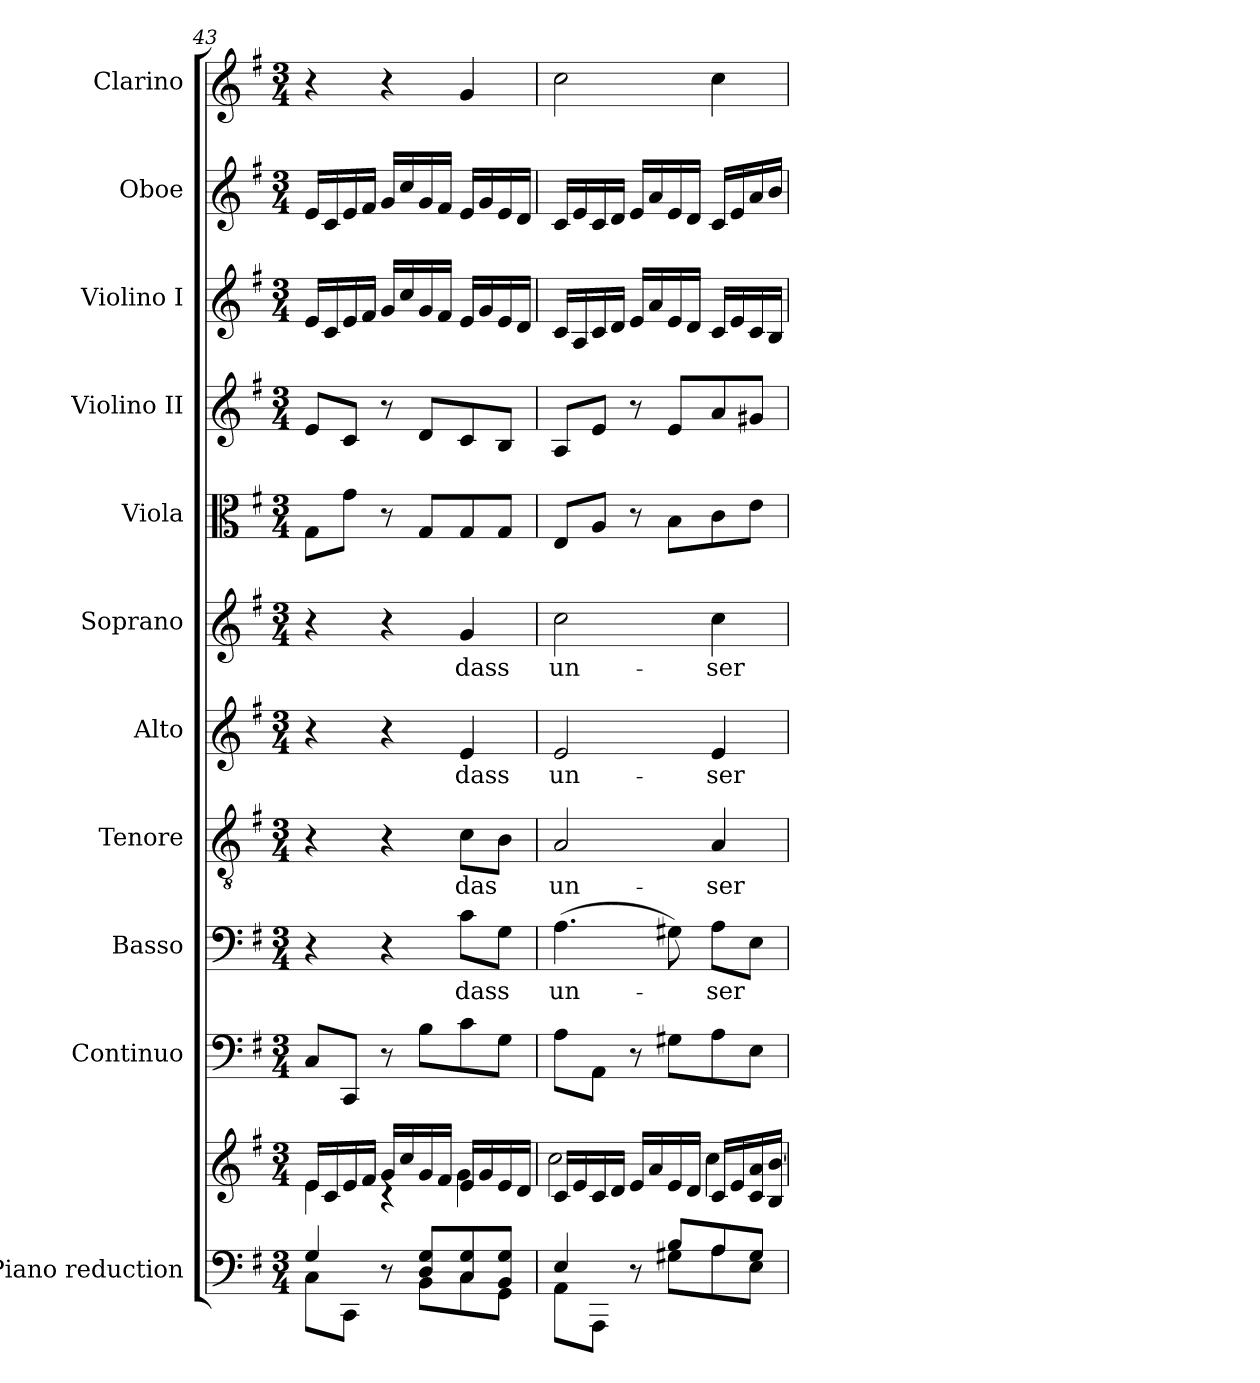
**kern	**kern	**kern	**kern	**text	**kern	**text	**kern	**text	**kern	**text	**kern	**kern	**kern	**kern	**kern
*part11	*part11	*part10	*part9	*part9	*part8	*part8	*part7	*part7	*part6	*part6	*part5	*part4	*part3	*part2	*part1
*staff12	*staff11	*staff10	*staff9	*staff9	*staff8	*staff8	*staff7	*staff7	*staff6	*staff6	*staff5	*staff4	*staff3	*staff2	*staff1
*I"Piano reduction	*	*I"Continuo	*I"Basso	*	*I"Tenore	*	*I"Alto	*	*I"Soprano	*	*I"Viola	*I"Violino II	*I"Violino I	*I"Oboe	*I"Clarino
*I'Pno	*	*	*	*	*	*	*	*	*	*	*	*	*	*I'Ob	*
*clefF4	*clefG2	*clefF4	*clefF4	*	*clefGv2	*	*clefG2	*	*clefG2	*	*clefC3	*clefG2	*clefG2	*clefG2	*clefG2
*k[f#]	*k[f#]	*k[f#]	*k[f#]	*	*k[f#]	*	*k[f#]	*	*k[f#]	*	*k[f#]	*k[f#]	*k[f#]	*k[f#]	*k[f#]
*M3/4	*M3/4	*M3/4	*M3/4	*	*M3/4	*	*M3/4	*	*M3/4	*	*M3/4	*M3/4	*M3/4	*M3/4	*M3/4
=43	=43	=43	=43	=43	=43	=43	=43	=43	=43	=43	=43	=43	=43	=43	=43
*^	*^	*	*	*	*	*	*	*	*	*	*	*	*	*	*
4G/	8C\L	16e/LL	4e\	8C/L	4r	.	4r	.	4r	.	4r	.	8G\L	8e/L	16e/LL	16e/LL	4r
.	.	16c/	.	.	.	.	.	.	.	.	.	.	.	.	16c/	16c/	.
.	8CC\J	16e/	.	8CC/J	.	.	.	.	.	.	.	.	8g\J	8c/J	16e/	16e/	.
.	.	16f#/JJ	.	.	.	.	.	.	.	.	.	.	.	.	16f#/JJ	16f#/JJ	.
8r	8ryy	16g/LL	4rc	8r	4r	.	4r	.	4r	.	4r	.	8r	8r	16g/LL	16g/LL	4r
.	.	16cc/	.	.	.	.	.	.	.	.	.	.	.	.	16cc/	16cc/	.
8D/ 8G/L	8BB\L	16g/	.	8B\L	.	.	.	.	.	.	.	.	8G/L	8d/L	16g/	16g/	.
.	.	16f#/JJ	.	.	.	.	.	.	.	.	.	.	.	.	16f#/JJ	16f#/JJ	.
!	!	!	!	!	!	!LO:LY:b	!	!LO:LY:b	!	!LO:LY:b	!	!LO:LY:b	!	!	!	!	!
8C/ 8G/	8C\	16e/LL	4g\	8c\	8c\L	dass	8c\L	das	4e/	dass	4g/	dass	8G/	8c/	16e/LL	16e/LL	4g/
.	.	16g/	.	.	.	.	.	.	.	.	.	.	.	.	16g/	16g/	.
8BB/ 8G/J	8GG\J	16e/	.	8G\J	8G\J	.	8B\J	.	.	.	.	.	8G/J	8B/J	16e/	16e/	.
.	.	16d/JJ	.	.	.	.	.	.	.	.	.	.	.	.	16d/JJ	16d/JJ	.
=44	=44	=44	=44	=44	=44	=44	=44	=44	=44	=44	=44	=44	=44	=44	=44	=44	=44
!	!	!	!	!	!	!LO:LY:b	!	!LO:LY:b	!	!LO:LY:b	!	!LO:LY:b	!	!	!	!	!
4E/	8AA\L	16c/LL	2cc\	8A\L	(>4.A\	un-	2A/	un-	2e/	un-	2cc\	un-	8E/L	8A/L	16c/LL	16c/LL	2cc\
.	.	16e/	.	.	.	.	.	.	.	.	.	.	.	.	16A/	16e/	.
.	8AAA\J	16c/	.	8AA\J	.	.	.	.	.	.	.	.	8A/J	8e/J	16c/	16c/	.
.	.	16d/JJ	.	.	.	.	.	.	.	.	.	.	.	.	16d/JJ	16d/JJ	.
8r	8ryy	16e/LL	.	8r	.	.	.	.	.	.	.	.	8r	8r	16e/LL	16e/LL	.
.	.	16a/	.	.	.	.	.	.	.	.	.	.	.	.	16a/	16a/	.
8B/L	8G#X\L	16e/	.	8G#X\L	8G#X\)	.	.	.	.	.	.	.	8B\L	8e/L	16e/	16e/	.
.	.	16d/JJ	.	.	.	.	.	.	.	.	.	.	.	.	16d/JJ	16d/JJ	.
!	!	!	!	!	!	!LO:LY:b	!	!LO:LY:b	!	!LO:LY:b	!	!LO:LY:b	!	!	!	!	!
8A/	8A\	16c/LL	4cc\	8A\	8A\L	-ser	4A/	-ser	4e/	-ser	4cc\	-ser	8c\	8a/	16c/LL	16c/LL	4cc\
.	.	16e/	.	.	.	.	.	.	.	.	.	.	.	.	16e/	16e/	.
8G#/J	8E\J	16c/ 16a/	.	8E\J	8E\J	.	.	.	.	.	.	.	8e\J	8g#X/J	16c/	16a/	.
.	.	16B/ [16b/JJ	.	.	.	.	.	.	.	.	.	.	.	.	16B/JJ	16b/JJ	.
*v	*v	*	*	*	*	*	*	*	*	*	*	*	*	*	*	*	*
*	*v	*v	*	*	*	*	*	*	*	*	*	*	*	*	*	*
=	=	=	=	=	=	=	=	=	=	=	=	=	=	=	=
*-	*-	*-	*-	*-	*-	*-	*-	*-	*-	*-	*-	*-	*-	*-	*-
